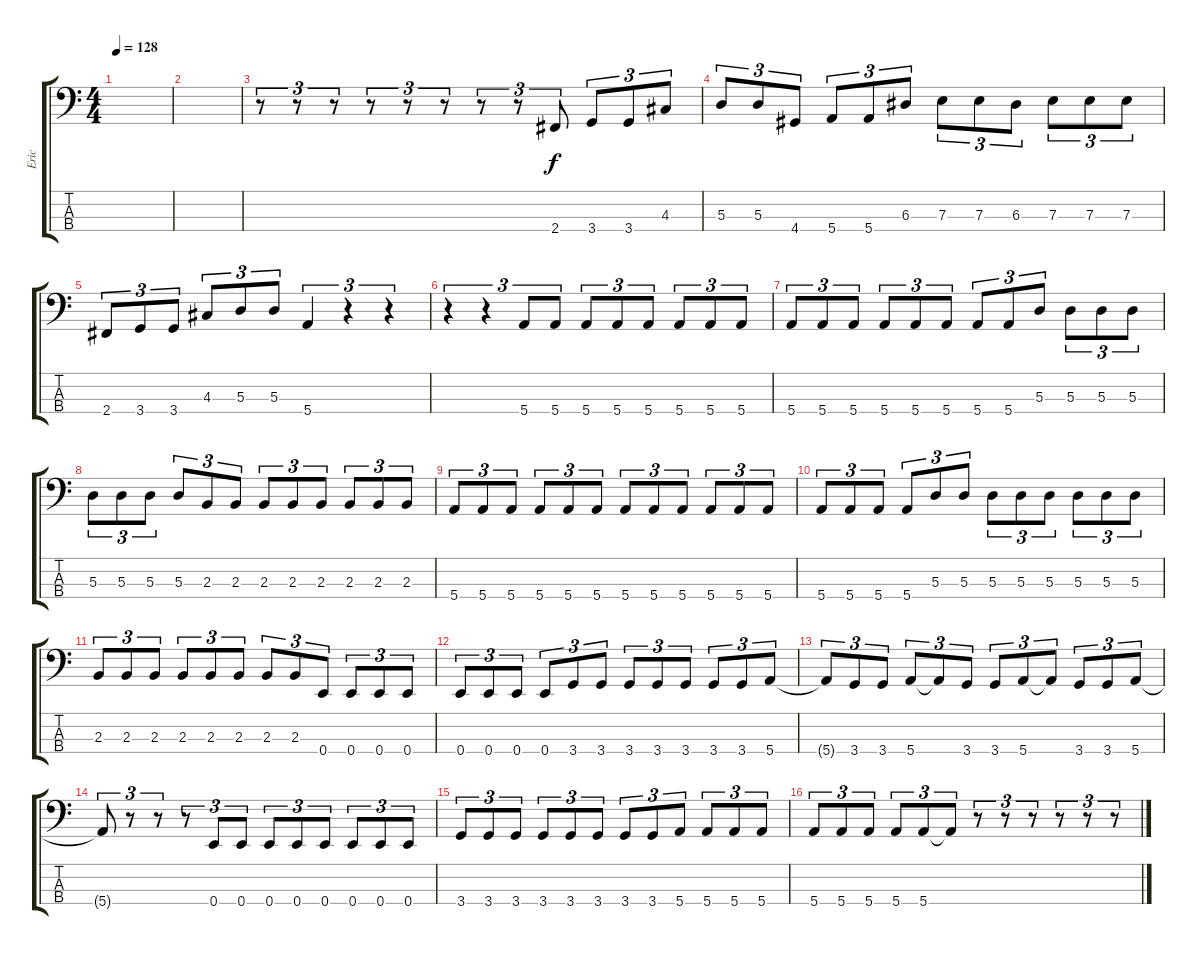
\track ("Eric" "Eric") {instrument electricbasspick}
\staff {score tabs}
\tuning (G2 D2 A1 E1) {hide}
\ts (4 4)
\tempo 128
\clef f4
\ks c
|
|
r.8{tu (3 2)} r.8{tu (3 2)} r.8{tu (3 2)} r.8{tu (3 2)} r.8{tu (3 2)} r.8{tu (3 2)} r.8{tu (3 2)} r.8{tu (3 2)} 2.4.8{tu (3 2)} 3.4.8{tu (3 2)} 3.4.8{tu (3 2)} 4.3.8{tu (3 2)} |
5.3.8{tu (3 2)} 5.3.8{tu (3 2)} 4.4.8{tu (3 2)} 5.4.8{tu (3 2)} 5.4.8{tu (3 2)} 6.3.8{tu (3 2)} 7.3.8{tu (3 2)} 7.3.8{tu (3 2)} 6.3.8{tu (3 2)} 7.3.8{tu (3 2)} 7.3.8{tu (3 2)} 7.3.8{tu (3 2)} |
2.4.8{tu (3 2)} 3.4.8{tu (3 2)} 3.4.8{tu (3 2)} 4.3.8{tu (3 2)} 5.3.8{tu (3 2)} 5.3.8{tu (3 2)} 5.4.4{tu (3 2)} r.4{tu (3 2)} r.4{tu (3 2)} |
r.4{tu (3 2)} r.4{tu (3 2)} 5.4.8{tu (3 2)} 5.4.8{tu (3 2)} 5.4.8{tu (3 2)} 5.4.8{tu (3 2)} 5.4.8{tu (3 2)} 5.4.8{tu (3 2)} 5.4.8{tu (3 2)} 5.4.8{tu (3 2)} |
5.4.8{tu (3 2)} 5.4.8{tu (3 2)} 5.4.8{tu (3 2)} 5.4.8{tu (3 2)} 5.4.8{tu (3 2)} 5.4.8{tu (3 2)} 5.4.8{tu (3 2)} 5.4.8{tu (3 2)} 5.3.8{tu (3 2)} 5.3.8{tu (3 2)} 5.3.8{tu (3 2)} 5.3.8{tu (3 2)} |
5.3.8{tu (3 2)} 5.3.8{tu (3 2)} 5.3.8{tu (3 2)} 5.3.8{tu (3 2)} 2.3.8{tu (3 2)} 2.3.8{tu (3 2)} 2.3.8{tu (3 2)} 2.3.8{tu (3 2)} 2.3.8{tu (3 2)} 2.3.8{tu (3 2)} 2.3.8{tu (3 2)} 2.3.8{tu (3 2)} |
5.4.8{tu (3 2)} 5.4.8{tu (3 2)} 5.4.8{tu (3 2)} 5.4.8{tu (3 2)} 5.4.8{tu (3 2)} 5.4.8{tu (3 2)} 5.4.8{tu (3 2)} 5.4.8{tu (3 2)} 5.4.8{tu (3 2)} 5.4.8{tu (3 2)} 5.4.8{tu (3 2)} 5.4.8{tu (3 2)} |
5.4.8{tu (3 2)} 5.4.8{tu (3 2)} 5.4.8{tu (3 2)} 5.4.8{tu (3 2)} 5.3.8{tu (3 2)} 5.3.8{tu (3 2)} 5.3.8{tu (3 2)} 5.3.8{tu (3 2)} 5.3.8{tu (3 2)} 5.3.8{tu (3 2)} 5.3.8{tu (3 2)} 5.3.8{tu (3 2)} |
2.3.8{tu (3 2)} 2.3.8{tu (3 2)} 2.3.8{tu (3 2)} 2.3.8{tu (3 2)} 2.3.8{tu (3 2)} 2.3.8{tu (3 2)} 2.3.8{tu (3 2)} 2.3.8{tu (3 2)} 0.4.8{tu (3 2)} 0.4.8{tu (3 2)} 0.4.8{tu (3 2)} 0.4.8{tu (3 2)} |
0.4.8{tu (3 2)} 0.4.8{tu (3 2)} 0.4.8{tu (3 2)} 0.4.8{tu (3 2)} 3.4.8{tu (3 2)} 3.4.8{tu (3 2)} 3.4.8{tu (3 2)} 3.4.8{tu (3 2)} 3.4.8{tu (3 2)} 3.4.8{tu (3 2)} 3.4.8{tu (3 2)} 5.4.8{tu (3 2)} |
5.4{t}.8{tu (3 2)} 3.4.8{tu (3 2)} 3.4.8{tu (3 2)} 5.4.8{tu (3 2)} 5.4{t}.8{tu (3 2)} 3.4.8{tu (3 2)} 3.4.8{tu (3 2)} 5.4.8{tu (3 2)} 5.4{t}.8{tu (3 2)} 3.4.8{tu (3 2)} 3.4.8{tu (3 2)} 5.4.8{tu (3 2)} |
5.4{t}.8{tu (3 2)} r.8{tu (3 2)} r.8{tu (3 2)} r.8{tu (3 2)} 0.4.8{tu (3 2)} 0.4.8{tu (3 2)} 0.4.8{tu (3 2)} 0.4.8{tu (3 2)} 0.4.8{tu (3 2)} 0.4.8{tu (3 2)} 0.4.8{tu (3 2)} 0.4.8{tu (3 2)} |
3.4.8{tu (3 2)} 3.4.8{tu (3 2)} 3.4.8{tu (3 2)} 3.4.8{tu (3 2)} 3.4.8{tu (3 2)} 3.4.8{tu (3 2)} 3.4.8{tu (3 2)} 3.4.8{tu (3 2)} 5.4.8{tu (3 2)} 5.4.8{tu (3 2)} 5.4.8{tu (3 2)} 5.4.8{tu (3 2)} |
5.4.8{tu (3 2)} 5.4.8{tu (3 2)} 5.4.8{tu (3 2)} 5.4.8{tu (3 2)} 5.4.8{tu (3 2)} 5.4{t}.8{tu (3 2)} r.8{tu (3 2)} r.8{tu (3 2)} r.8{tu (3 2)} r.8{tu (3 2)} r.8{tu (3 2)} r.8{tu (3 2)}
